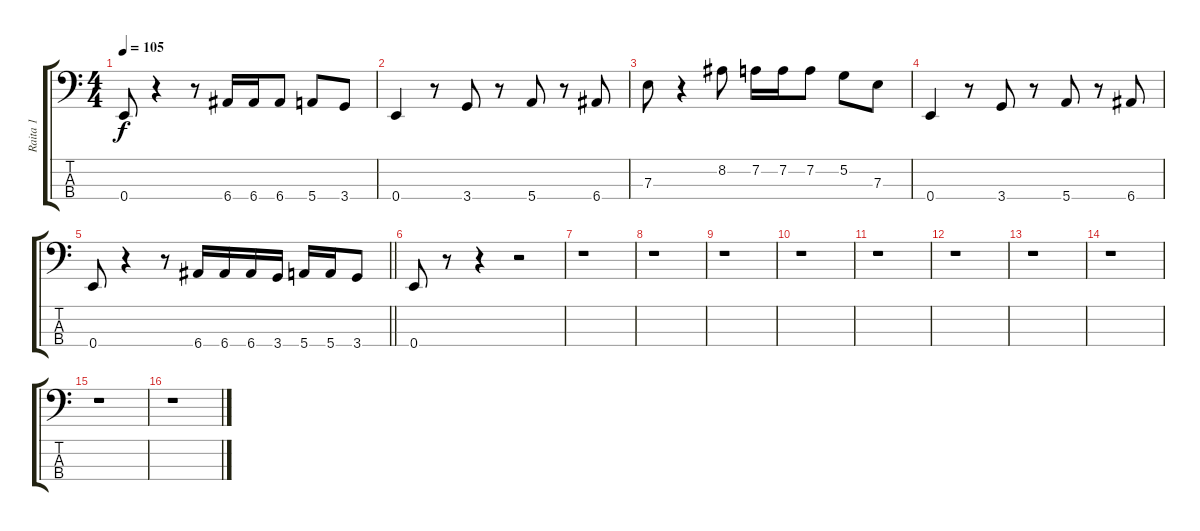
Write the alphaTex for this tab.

\track ("Raita 1" "Raita 1") {instrument electricbassfinger}
\staff {score tabs}
\tuning (G2 D2 A1 E1) {hide}
\ts (4 4)
\tempo 105
\clef f4
\ks c
0.4.8{dy f} r.4 r.8 6.4.16 6.4.16 6.4.8 5.4.8 3.4.8 |
0.4.4 r.8 3.4.8 r.8 5.4.8 r.8 6.4.8 |
7.3.8 r.4 8.2.8 7.2.16 7.2.16 7.2.8 5.2.8 7.3.8 |
0.4.4 r.8 3.4.8 r.8 5.4.8 r.8 6.4.8 |
\barLineRight lightlight
0.4.8 r.4 r.8 6.4.16 6.4.16 6.4.16 3.4.16 5.4.16 5.4.16 3.4.8 |
0.4.8 r.8 r.4 r.2 |
r.1 |
r.1 |
r.1 |
r.1 |
r.1 |
r.1 |
r.1 |
r.1 |
r.1 |
r.1
